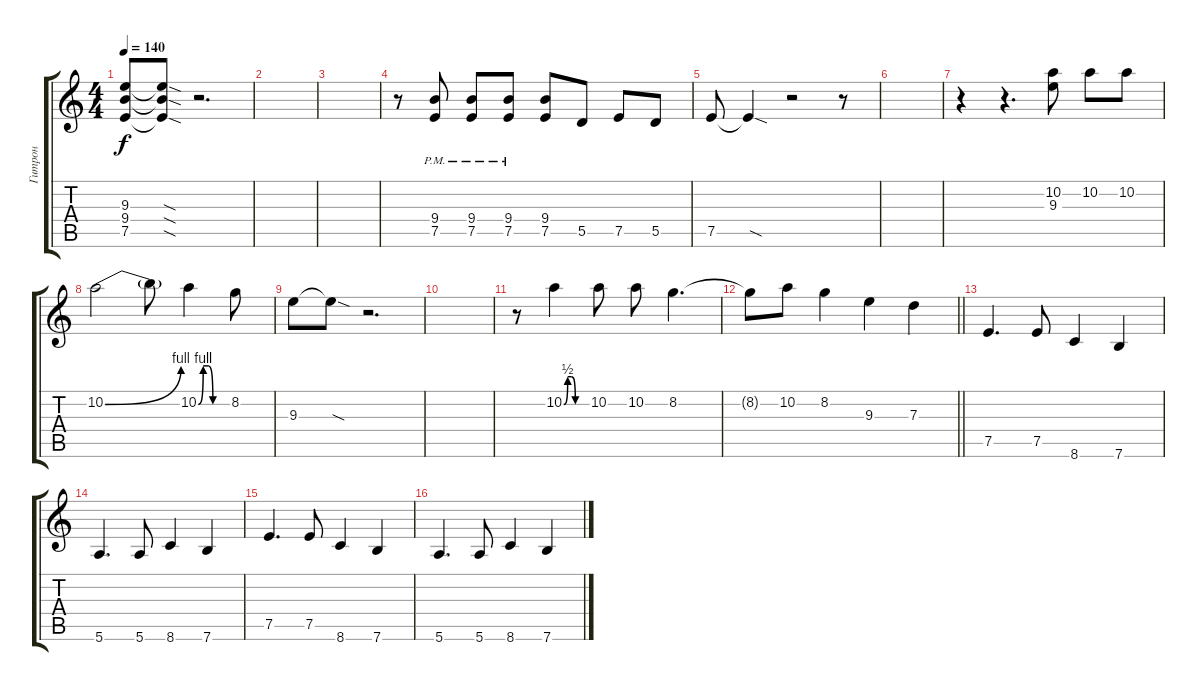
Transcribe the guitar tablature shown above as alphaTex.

\track ("Гитрон" "Гитрон") {instrument overdrivenguitar}
\staff {score tabs}
\tuning (E4 B3 G3 D3 A2 E2) {hide}
\ts (4 4)
\tempo 140
\clef g2
\ks c
(9.3 9.4 7.5).8{dy f} (9.3{sod t} 9.4{sod t} 7.5{sod t}).8 r.2{d} |
|
|
r.8 (9.4{pm} 7.5{pm}).8 (9.4{pm} 7.5{pm}).8 (9.4{pm} 7.5{pm}).8 (9.4 7.5).8 5.5.8 7.5.8 5.5.8 |
7.5.8 7.5{sod t}.4 r.2 r.8 |
|
r.4 r.4{d} (10.2 9.3).8 10.2.8 10.2.8 |
10.2{be (bend 0 0 60 4)}.2 10.2{t}.8 10.2{be (custom 0 0 10 4 20 4 30 0 60 0)}.4 8.2.8 |
9.3.8 9.3{sod t}.8 r.2{d} |
|
r.8 10.2{be (custom 0 0 10 2 20 2 30 0 60 0)}.4 10.2.8 10.2.8 8.2.4{d} |
\barLineRight lightlight
8.2{t}.8 10.2.8 8.2.4 9.3.4 7.3.4 |
7.5.4{d} 7.5.8 8.6.4 7.6.4 |
5.6.4{d} 5.6.8 8.6.4 7.6.4 |
7.5.4{d} 7.5.8 8.6.4 7.6.4 |
5.6.4{d} 5.6.8 8.6.4 7.6.4
